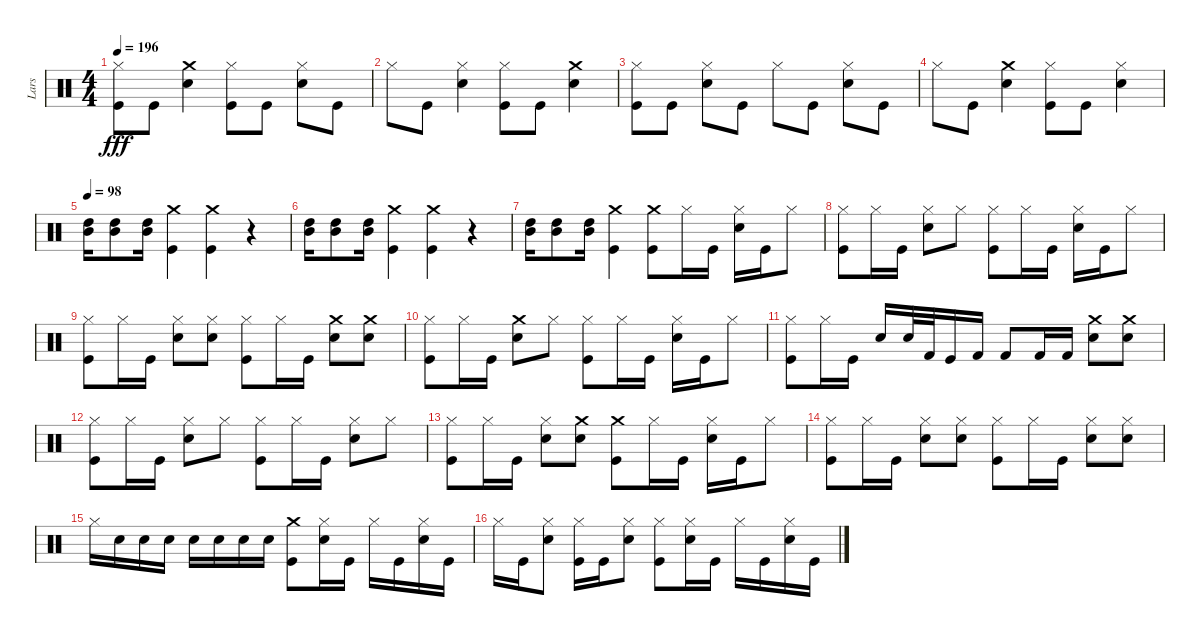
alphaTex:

\track ("Lars" "Lars") {instrument percussion}
\staff {score}
\articulation defaults
\ts (4 4)
\tempo 196
\clef neutral
\ks c
("Hi-Hat (closed)" "Kick (hit)").8{dy fff} "Kick (hit)".8 ("Snare (hit) 2" "Crash medium (hit)").4 ("Hi-Hat (closed)" "Kick (hit)").8 "Kick (hit)".8 ("Snare (hit) 2" "Hi-Hat (closed)").8 "Kick (hit)".8 |
"Hi-Hat (closed)".8 "Kick (hit)".8 ("Snare (hit) 2" "Hi-Hat (closed)").4 ("Hi-Hat (closed)" "Kick (hit)").8 "Kick (hit)".8 ("Crash medium (hit)" "Snare (hit) 2").4 |
("Hi-Hat (closed)" "Kick (hit)").8 "Kick (hit)".8 ("Snare (hit) 2" "Hi-Hat (closed)").8 "Kick (hit)".8 "Hi-Hat (closed)".8 "Kick (hit)".8 ("Snare (hit) 2" "Hi-Hat (closed)").8 "Kick (hit)".8 |
"Hi-Hat (closed)".8 "Kick (hit)".8 ("Crash medium (hit)" "Snare (hit) 2").4 ("Hi-Hat (closed)" "Kick (hit)").8 "Kick (hit)".8 ("Snare (hit) 2" "Hi-Hat (closed)").4 |
\tempo 98
("High Tom (hit)" "Mid Tom (hit)").16 ("Mid Tom (hit)" "High Tom (hit)").8 ("High Tom (hit)" "Mid Tom (hit)").16 ("Crash medium (hit)" "Kick (hit)").4 ("Crash medium (hit)" "Kick (hit)").4 r.4 |
("High Tom (hit)" "Mid Tom (hit)").16 ("Mid Tom (hit)" "High Tom (hit)").8 ("High Tom (hit)" "Mid Tom (hit)").16 ("Crash medium (hit)" "Kick (hit)").4 ("Crash medium (hit)" "Kick (hit)").4 r.4 |
("Mid Tom (hit)" "High Tom (hit)").16 ("Mid Tom (hit)" "High Tom (hit)").8 ("Mid Tom (hit)" "High Tom (hit)").16 ("Kick (hit)" "Crash medium (hit)").4 ("Crash medium (hit)" "Kick (hit)").8 "Hi-Hat (closed)".16 "Kick (hit)".16 ("Snare (hit) 2" "Hi-Hat (closed)").16 "Kick (hit)".16 "Hi-Hat (closed)".8 |
("Kick (hit)" "Hi-Hat (closed)").8 "Hi-Hat (closed)".16 "Kick (hit)".16 ("Snare (hit) 2" "Hi-Hat (closed)").8 "Hi-Hat (closed)".8 ("Kick (hit)" "Hi-Hat (closed)").8 "Hi-Hat (closed)".16 "Kick (hit)".16 ("Snare (hit) 2" "Hi-Hat (closed)").16 "Kick (hit)".16 "Hi-Hat (closed)".8 |
("Hi-Hat (closed)" "Kick (hit)").8 "Hi-Hat (closed)".16 "Kick (hit)".16 ("Snare (hit) 2" "Hi-Hat (closed)").8 ("Snare (hit) 2" "Hi-Hat (closed)").8 ("Hi-Hat (closed)" "Kick (hit)").8 "Hi-Hat (closed)".16 "Kick (hit)".16 ("Snare (hit) 2" "Crash medium (hit)").8 ("Snare (hit) 2" "Crash medium (hit)").8 |
("Kick (hit)" "Hi-Hat (closed)").8 "Hi-Hat (closed)".16 "Kick (hit)".16 ("Crash medium (hit)" "Snare (hit) 2").8 "Hi-Hat (closed)".8 ("Kick (hit)" "Hi-Hat (closed)").8 "Hi-Hat (closed)".16 "Kick (hit)".16 ("Snare (hit) 2" "Hi-Hat (closed)").16 "Kick (hit)".16 "Hi-Hat (closed)".8 |
("Kick (hit)" "Hi-Hat (closed)").8 "Hi-Hat (closed)".16 "Kick (hit)".16 "Snare (hit) 2".16 "Snare (hit) 2".32 "Kick (hit) 2".32 "Kick (hit)".16 "Kick (hit) 2".16 "Kick (hit) 2".8 "Kick (hit) 2".16 "Kick (hit) 2".16 ("Crash medium (hit)" "Snare (hit) 2").8 ("Crash medium (hit)" "Snare (hit) 2").8 |
("Kick (hit)" "Hi-Hat (closed)").8 "Hi-Hat (closed)".16 "Kick (hit)".16 ("Snare (hit) 2" "Hi-Hat (closed)").8 "Hi-Hat (closed)".8 ("Kick (hit)" "Hi-Hat (closed)").8 "Hi-Hat (closed)".16 "Kick (hit)".16 ("Snare (hit) 2" "Hi-Hat (closed)").8 "Hi-Hat (closed)".8 |
("Hi-Hat (closed)" "Kick (hit)").8 "Hi-Hat (closed)".16 "Kick (hit)".16 ("Snare (hit) 2" "Hi-Hat (closed)").8 ("Crash medium (hit)" "Snare (hit) 2").8 ("Crash medium (hit)" "Kick (hit)").8 "Hi-Hat (closed)".16 "Kick (hit)".16 ("Hi-Hat (closed)" "Snare (hit) 2").16 "Kick (hit)".16 "Hi-Hat (closed)".8 |
("Hi-Hat (closed)" "Kick (hit)").8 "Hi-Hat (closed)".16 "Kick (hit)".16 ("Snare (hit) 2" "Hi-Hat (closed)").8 ("Snare (hit) 2" "Hi-Hat (closed)").8 ("Hi-Hat (closed)" "Kick (hit)").8 "Hi-Hat (closed)".16 "Kick (hit)".16 ("Snare (hit) 2" "Hi-Hat (closed)").8 ("Snare (hit) 2" "Hi-Hat (closed)").8 |
"Hi-Hat (closed)".16 "Snare (hit) 2".16 "Snare (hit) 2".16 "Snare (hit) 2".16 "Snare (hit) 2".16 "Snare (hit) 2".16 "Snare (hit) 2".16 "Snare (hit) 2".16 ("Crash medium (hit)" "Kick (hit)").8 ("Snare (hit) 2" "Hi-Hat (closed)").16 "Kick (hit)".16 "Hi-Hat (closed)".16 "Kick (hit)".16 ("Snare (hit) 2" "Hi-Hat (closed)").16 "Kick (hit)".16 |
"Hi-Hat (closed)".16 "Kick (hit)".16 ("Snare (hit) 2" "Hi-Hat (closed)").8 ("Kick (hit)" "Hi-Hat (closed)").16 "Kick (hit)".16 ("Snare (hit) 2" "Hi-Hat (closed)").8 ("Kick (hit)" "Hi-Hat (closed)").8 ("Snare (hit) 2" "Hi-Hat (closed)").16 "Kick (hit)".16 "Hi-Hat (closed)".16 "Kick (hit)".16 ("Snare (hit) 2" "Hi-Hat (closed)").16 "Kick (hit)".16
